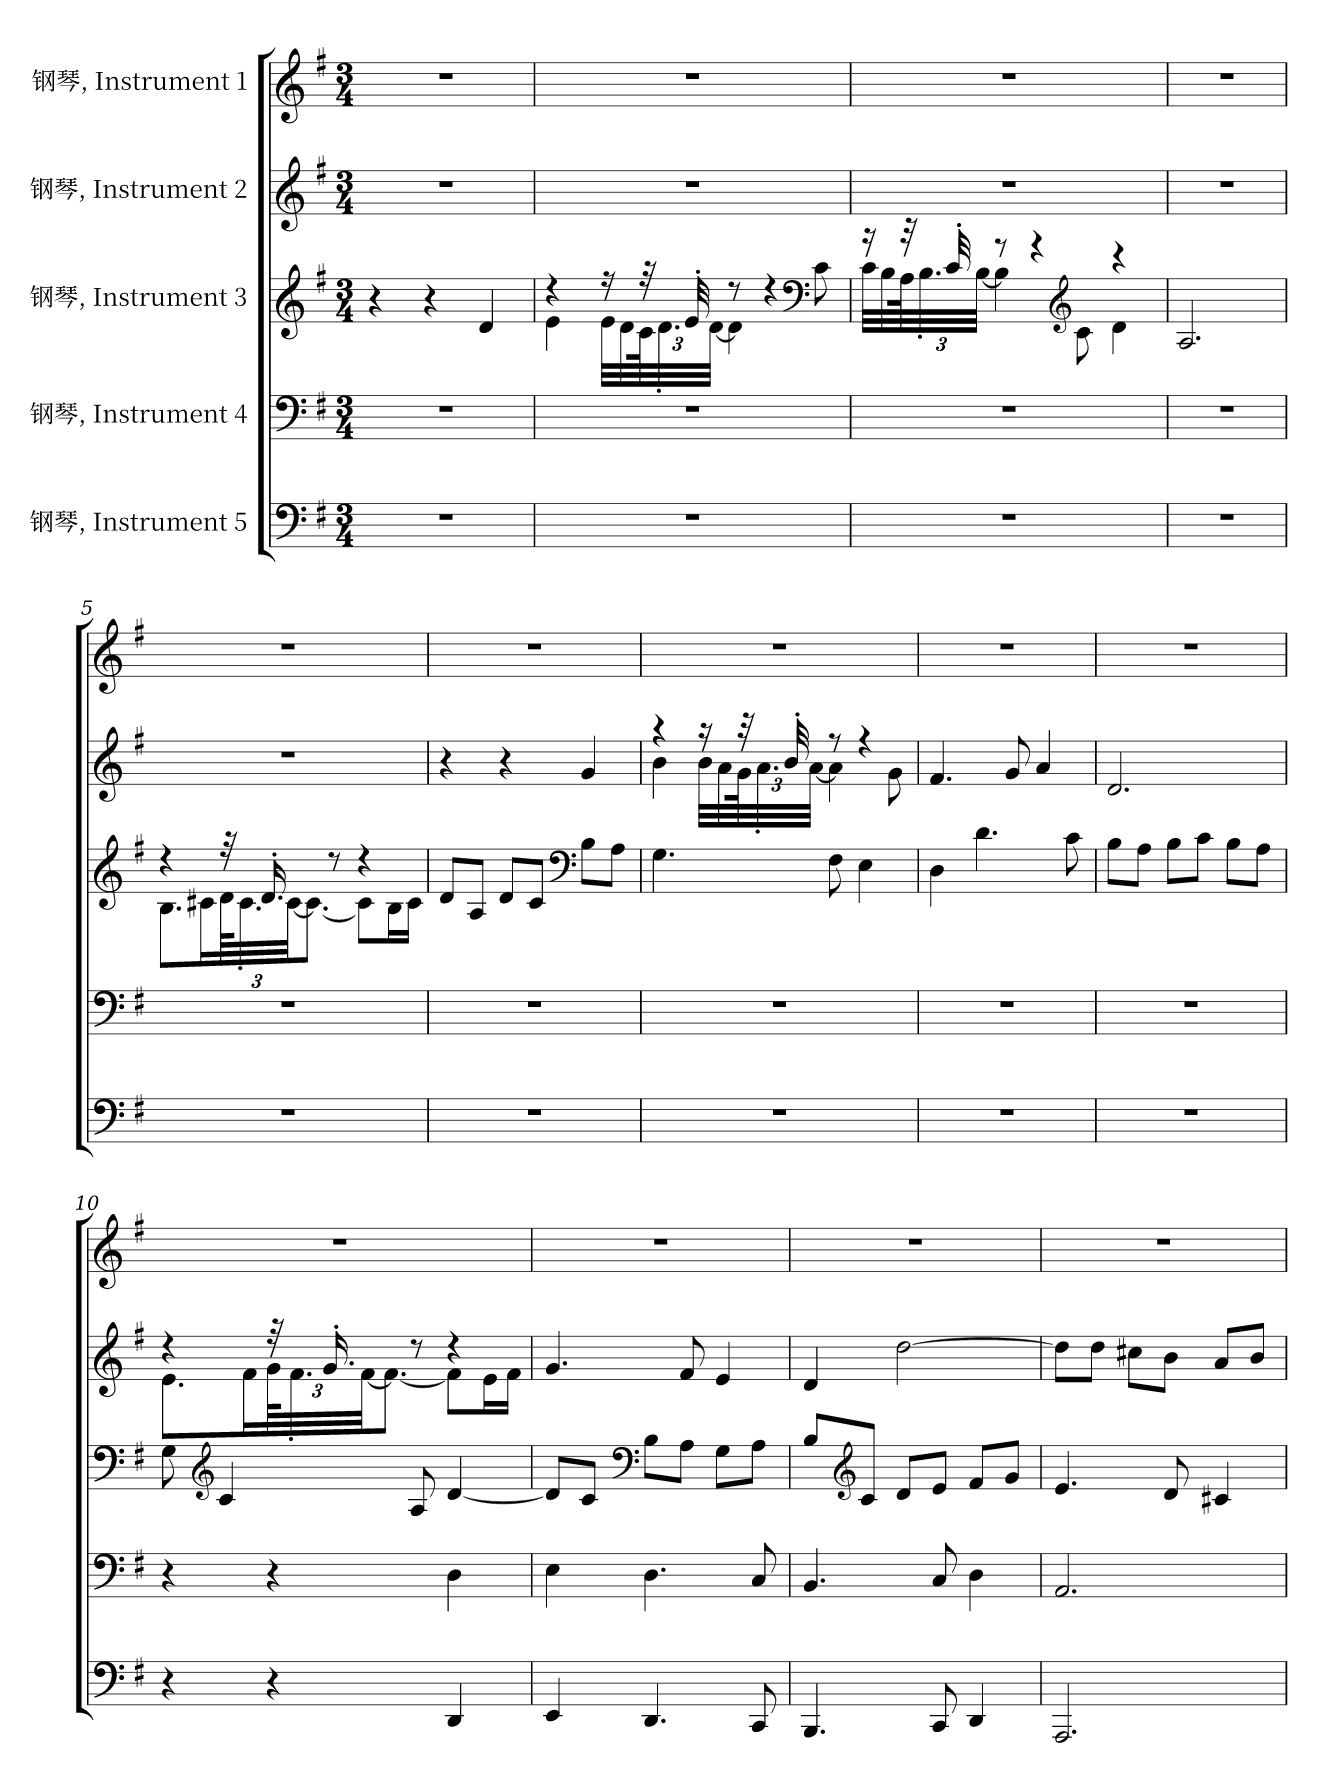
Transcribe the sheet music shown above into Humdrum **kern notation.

**kern	**kern	**kern	**kern	**kern
*part5	*part4	*part3	*part2	*part1
*staff5	*staff4	*staff3	*staff2	*staff1
*I"钢琴, Instrument 5	*I"钢琴, Instrument 4	*I"钢琴, Instrument 3	*I"钢琴, Instrument 2	*I"钢琴, Instrument 1
*clefF4	*clefF4	*clefG2	*clefG2	*clefG2
*k[f#]	*k[f#]	*k[f#]	*k[f#]	*k[f#]
*M3/4	*M3/4	*M3/4	*M3/4	*M3/4
*MM69	*MM69	*MM69	*MM69	*MM69
=1	=1	=1	=1	=1
2.r	2.r	4r	2.r	2.r
.	.	4r	.	.
.	.	4d/	.	.
=2	=2	=2	=2	=2
*	*	*^	*	*
2.r	2.r	4r	4e\	2.r	2.r
.	.	16r	32e\LLL	.	.
.	.	.	32d\	.	.
*	*	*	*Xbrackettup	*	*
.	.	32r	96c\K	.	.
.	.	.	48.d'\	.	.
.	.	32e'/	.	.	.
.	.	.	[48d\JJJ	.	.
.	.	8r	4d\]	.	.
.	.	4r	.	.	.
*	*	*clefF4	*	*	*
.	.	.	8c\	.	.
=3	=3	=3	=3	=3	=3
2.r	2.r	16r	32c\LLL	2.r	2.r
.	.	.	32B\	.	.
.	.	32r	96A\K	.	.
.	.	.	48.B'\	.	.
.	.	32c'/	.	.	.
.	.	.	[48B\JJJ	.	.
.	.	8r	4B\]	.	.
.	.	4r	.	.	.
*	*	*clefG2	*	*	*
.	.	.	8c\	.	.
.	.	4r	4d\	.	.
*	*	*v	*v	*	*
=4	=4	=4	=4	=4
2.r	2.r	2.A/	2.r	2.r
!!LO:LB:g=z
=5	=5	=5	=5	=5
*	*	*^	*	*
2.r	2.r	4r	8.B\L	2.r	2.r
.	.	.	16c#X\L	.	.
.	.	32r	96d\KL	.	.
.	.	.	48.c#'\	.	.
.	.	16.d'/	.	.	.
.	.	.	[48c#\JJ	.	.
.	.	.	8.c#\J_	.	.
.	.	8r	.	.	.
.	.	4r	8c#\L]	.	.
.	.	.	16B\L	.	.
.	.	.	16c#\JJ	.	.
*	*	*v	*v	*	*
=6	=6	=6	=6	=6
2.r	2.r	8d/L	4r	2.r
.	.	8A/J	.	.
.	.	8d/L	4r	.
.	.	8c/J	.	.
*	*	*clefF4	*	*
.	.	8B\L	4g/	.
.	.	8A\J	.	.
=7	=7	=7	=7	=7
*	*	*	*^	*
2.r	2.r	4.G\	4r	4b\	2.r
.	.	.	16r	32b\LLL	.
.	.	.	.	32a\	.
*	*	*	*	*Xbrackettup	*
.	.	.	32r	96g\K	.
.	.	.	.	48.a'\	.
.	.	.	32b'/	.	.
.	.	.	.	[48a\JJJ	.
.	.	8F#\	8r	4a\]	.
.	.	4E\	4r	.	.
.	.	.	.	8g\	.
*	*	*	*v	*v	*
=8	=8	=8	=8	=8
2.r	2.r	4D\	4.f#/	2.r
.	.	4.d\	.	.
.	.	.	8g/	.
.	.	.	4a/	.
.	.	8c\	.	.
!!LO:PB:g=z
=9	=9	=9	=9	=9
2.r	2.r	8B\L	2.d/	2.r
.	.	8A\J	.	.
.	.	8B\L	.	.
.	.	8c\J	.	.
.	.	8B\L	.	.
.	.	8A\J	.	.
=10	=10	=10	=10	=10
*	*	*	*^	*
4r	4r	8G\	4r	8.e\L	2.r
*	*	*clefG2	*	*	*
.	.	4c/	.	.	.
.	.	.	.	16f#\L	.
4r	4r	.	32r	96g\KL	.
.	.	.	.	48.f#'\	.
.	.	.	16.g'/	.	.
.	.	.	.	[48f#\JJ	.
.	.	.	.	8.f#\J_	.
.	.	8A/	8r	.	.
4DD/	4D\	[4d/	4r	8f#\L]	.
.	.	.	.	16e\L	.
.	.	.	.	16f#\JJ	.
*	*	*	*v	*v	*
=11	=11	=11	=11	=11
4EE/	4E\	8d/L]	4.g/	2.r
.	.	8c/J	.	.
*	*	*clefF4	*	*
4.DD/	4.D\	8B\L	.	.
.	.	8A\J	8f#/	.
.	.	8G\L	4e/	.
8CC/	8C/	8A\J	.	.
=12	=12	=12	=12	=12
4.BBB/	4.BB/	8B/L	4d/	2.r
*	*	*clefG2	*	*
.	.	8c/J	.	.
.	.	8d/L	[2dd\	.
8CC/	8C/	8e/J	.	.
4DD/	4D\	8f#/L	.	.
.	.	8g/J	.	.
!!LO:LB:g=z
=13	=13	=13	=13	=13
2.AAA/	2.AA/	4.e/	8dd\L]	2.r
.	.	.	8dd\J	.
.	.	.	8cc#X\L	.
.	.	8d/	8b\J	.
.	.	4c#X/	8a/L	.
.	.	.	8b/J	.
=	=	=	=	=
*-	*-	*-	*-	*-
